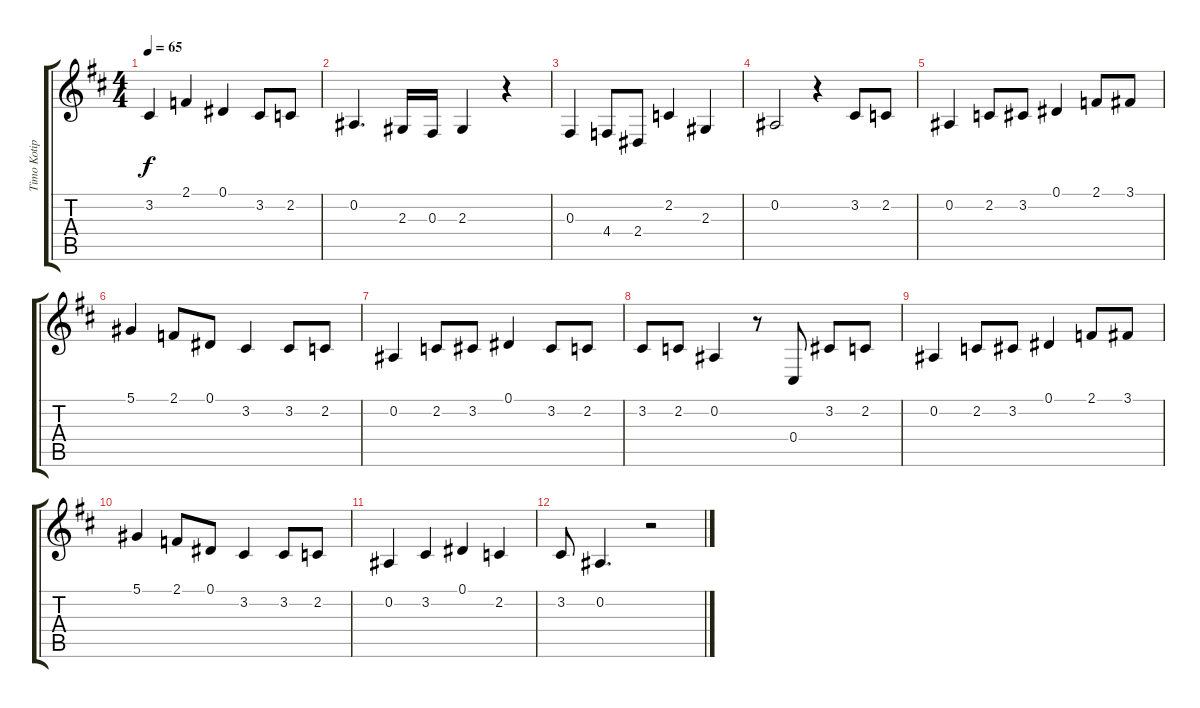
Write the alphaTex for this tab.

\track ("Timo Kotipelto" "Timo Kotip") {instrument choiraahs}
\staff {score tabs}
\tuning (Eb4 Bb3 Gb3 Db3 Ab2 Eb2) {hide}
\ts (4 4)
\tempo 65
\clef g2
\ks d
3.2.4{dy f} 2.1.4 0.1.4 3.2.8 2.2.8 |
0.2.4{d} 2.3.16 0.3.16 2.3.4 r.4 |
0.3.4 4.4.8 2.4.8 2.2.4 2.3.4 |
0.2.2 r.4 3.2.8 2.2.8 |
0.2.4 2.2.8 3.2.8 0.1.4 2.1.8 3.1.8 |
5.1.4 2.1.8 0.1.8 3.2.4 3.2.8 2.2.8 |
0.2.4 2.2.8 3.2.8 0.1.4 3.2.8 2.2.8 |
3.2.8 2.2.8 0.2.4 r.8 0.4.8 3.2.8 2.2.8 |
0.2.4 2.2.8 3.2.8 0.1.4 2.1.8 3.1.8 |
5.1.4 2.1.8 0.1.8 3.2.4 3.2.8 2.2.8 |
0.2.4 3.2.4 0.1.4 2.2.4 |
3.2.8 0.2.4{d} r.2
